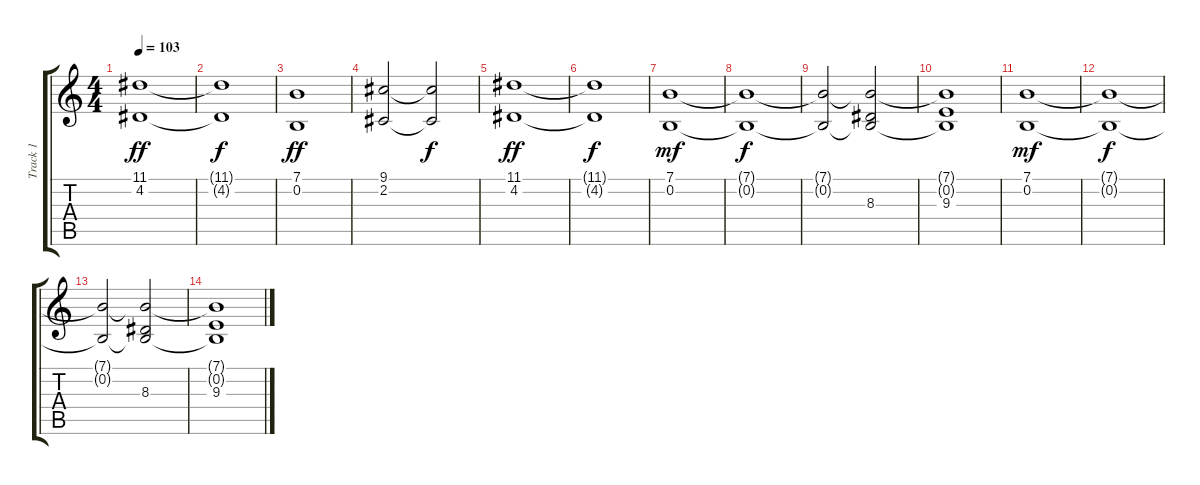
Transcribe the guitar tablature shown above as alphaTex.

\track ("Track 1" "Track 1") {instrument stringensemble1}
\staff {score tabs}
\tuning (E4 B3 G3 D3 A2 E2) {hide}
\ts (4 4)
\tempo 103
\clef g2
\ks c
(11.1 4.2).1{dy ff} |
(11.1{t} 4.2{t}).1{dy f} |
(7.1 0.2).1{dy ff} |
(9.1 2.2).2 (9.1{t} 2.2{t}).2{dy f} |
(11.1 4.2).1{dy ff} |
(11.1{t} 4.2{t}).1{dy f} |
(7.1 0.2).1{dy mf} |
(7.1{t} 0.2{t}).1{dy f} |
(7.1{t} 0.2{t}).2 (7.1{t} 0.2{t} 8.3).2 |
(7.1{t} 0.2{t} 9.3).1 |
(7.1 0.2).1{dy mf} |
(7.1{t} 0.2{t}).1{dy f} |
(7.1{t} 0.2{t}).2 (7.1{t} 0.2{t} 8.3).2 |
(7.1{t} 0.2{t} 9.3).1
